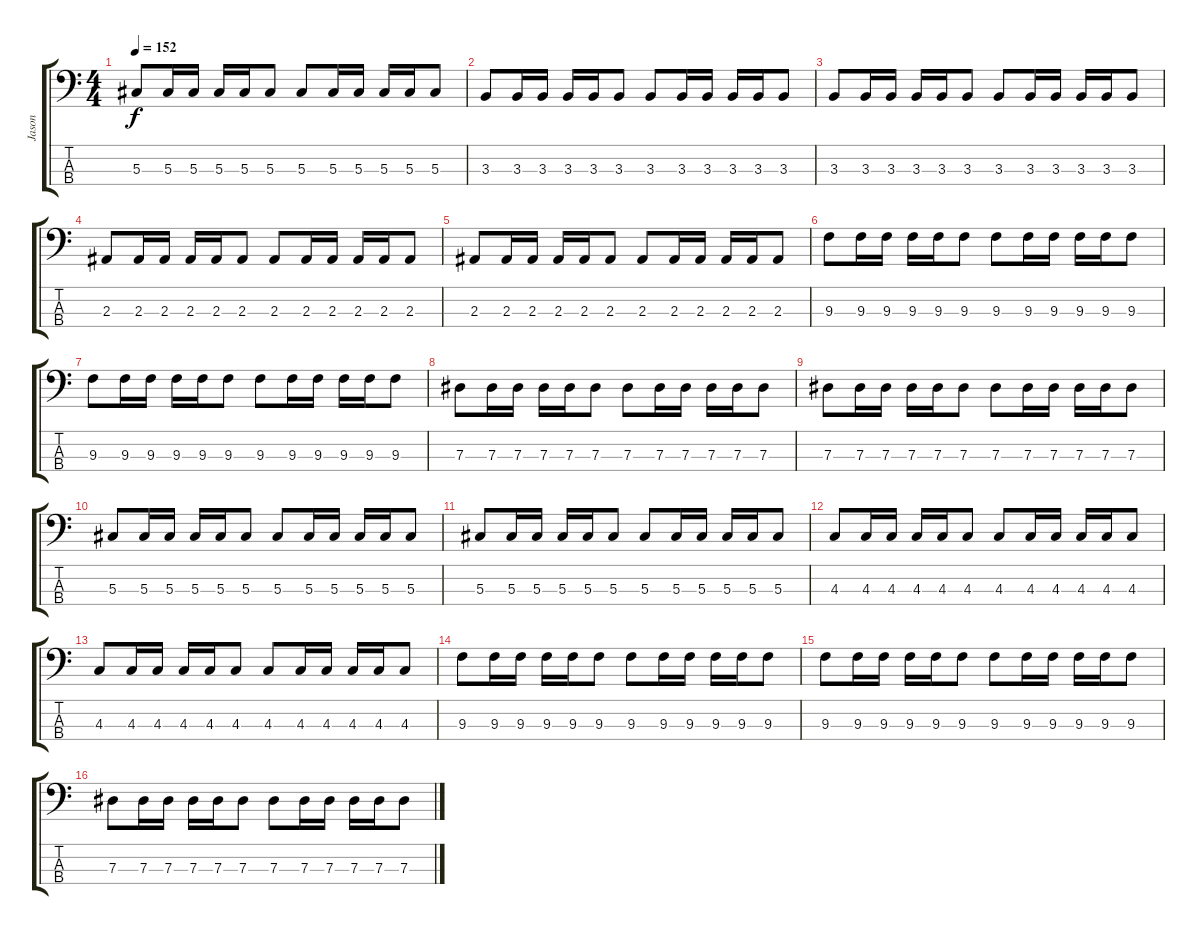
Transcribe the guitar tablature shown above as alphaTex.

\track ("Jason" "Jason") {instrument electricbassfinger}
\staff {score tabs}
\tuning (Gb2 Db2 Ab1 Eb1) {hide}
\ts (4 4)
\tempo 152
\clef f4
\ks c
5.3.8{dy f} 5.3.16 5.3.16 5.3.16 5.3.16 5.3.8 5.3.8 5.3.16 5.3.16 5.3.16 5.3.16 5.3.8 |
3.3.8 3.3.16 3.3.16 3.3.16 3.3.16 3.3.8 3.3.8 3.3.16 3.3.16 3.3.16 3.3.16 3.3.8 |
3.3.8 3.3.16 3.3.16 3.3.16 3.3.16 3.3.8 3.3.8 3.3.16 3.3.16 3.3.16 3.3.16 3.3.8 |
2.3.8 2.3.16 2.3.16 2.3.16 2.3.16 2.3.8 2.3.8 2.3.16 2.3.16 2.3.16 2.3.16 2.3.8 |
2.3.8 2.3.16 2.3.16 2.3.16 2.3.16 2.3.8 2.3.8 2.3.16 2.3.16 2.3.16 2.3.16 2.3.8 |
9.3.8 9.3.16 9.3.16 9.3.16 9.3.16 9.3.8 9.3.8 9.3.16 9.3.16 9.3.16 9.3.16 9.3.8 |
9.3.8 9.3.16 9.3.16 9.3.16 9.3.16 9.3.8 9.3.8 9.3.16 9.3.16 9.3.16 9.3.16 9.3.8 |
7.3.8 7.3.16 7.3.16 7.3.16 7.3.16 7.3.8 7.3.8 7.3.16 7.3.16 7.3.16 7.3.16 7.3.8 |
7.3.8 7.3.16 7.3.16 7.3.16 7.3.16 7.3.8 7.3.8 7.3.16 7.3.16 7.3.16 7.3.16 7.3.8 |
5.3.8 5.3.16 5.3.16 5.3.16 5.3.16 5.3.8 5.3.8 5.3.16 5.3.16 5.3.16 5.3.16 5.3.8 |
5.3.8 5.3.16 5.3.16 5.3.16 5.3.16 5.3.8 5.3.8 5.3.16 5.3.16 5.3.16 5.3.16 5.3.8 |
4.3.8 4.3.16 4.3.16 4.3.16 4.3.16 4.3.8 4.3.8 4.3.16 4.3.16 4.3.16 4.3.16 4.3.8 |
4.3.8 4.3.16 4.3.16 4.3.16 4.3.16 4.3.8 4.3.8 4.3.16 4.3.16 4.3.16 4.3.16 4.3.8 |
9.3.8 9.3.16 9.3.16 9.3.16 9.3.16 9.3.8 9.3.8 9.3.16 9.3.16 9.3.16 9.3.16 9.3.8 |
9.3.8 9.3.16 9.3.16 9.3.16 9.3.16 9.3.8 9.3.8 9.3.16 9.3.16 9.3.16 9.3.16 9.3.8 |
7.3.8 7.3.16 7.3.16 7.3.16 7.3.16 7.3.8 7.3.8 7.3.16 7.3.16 7.3.16 7.3.16 7.3.8
